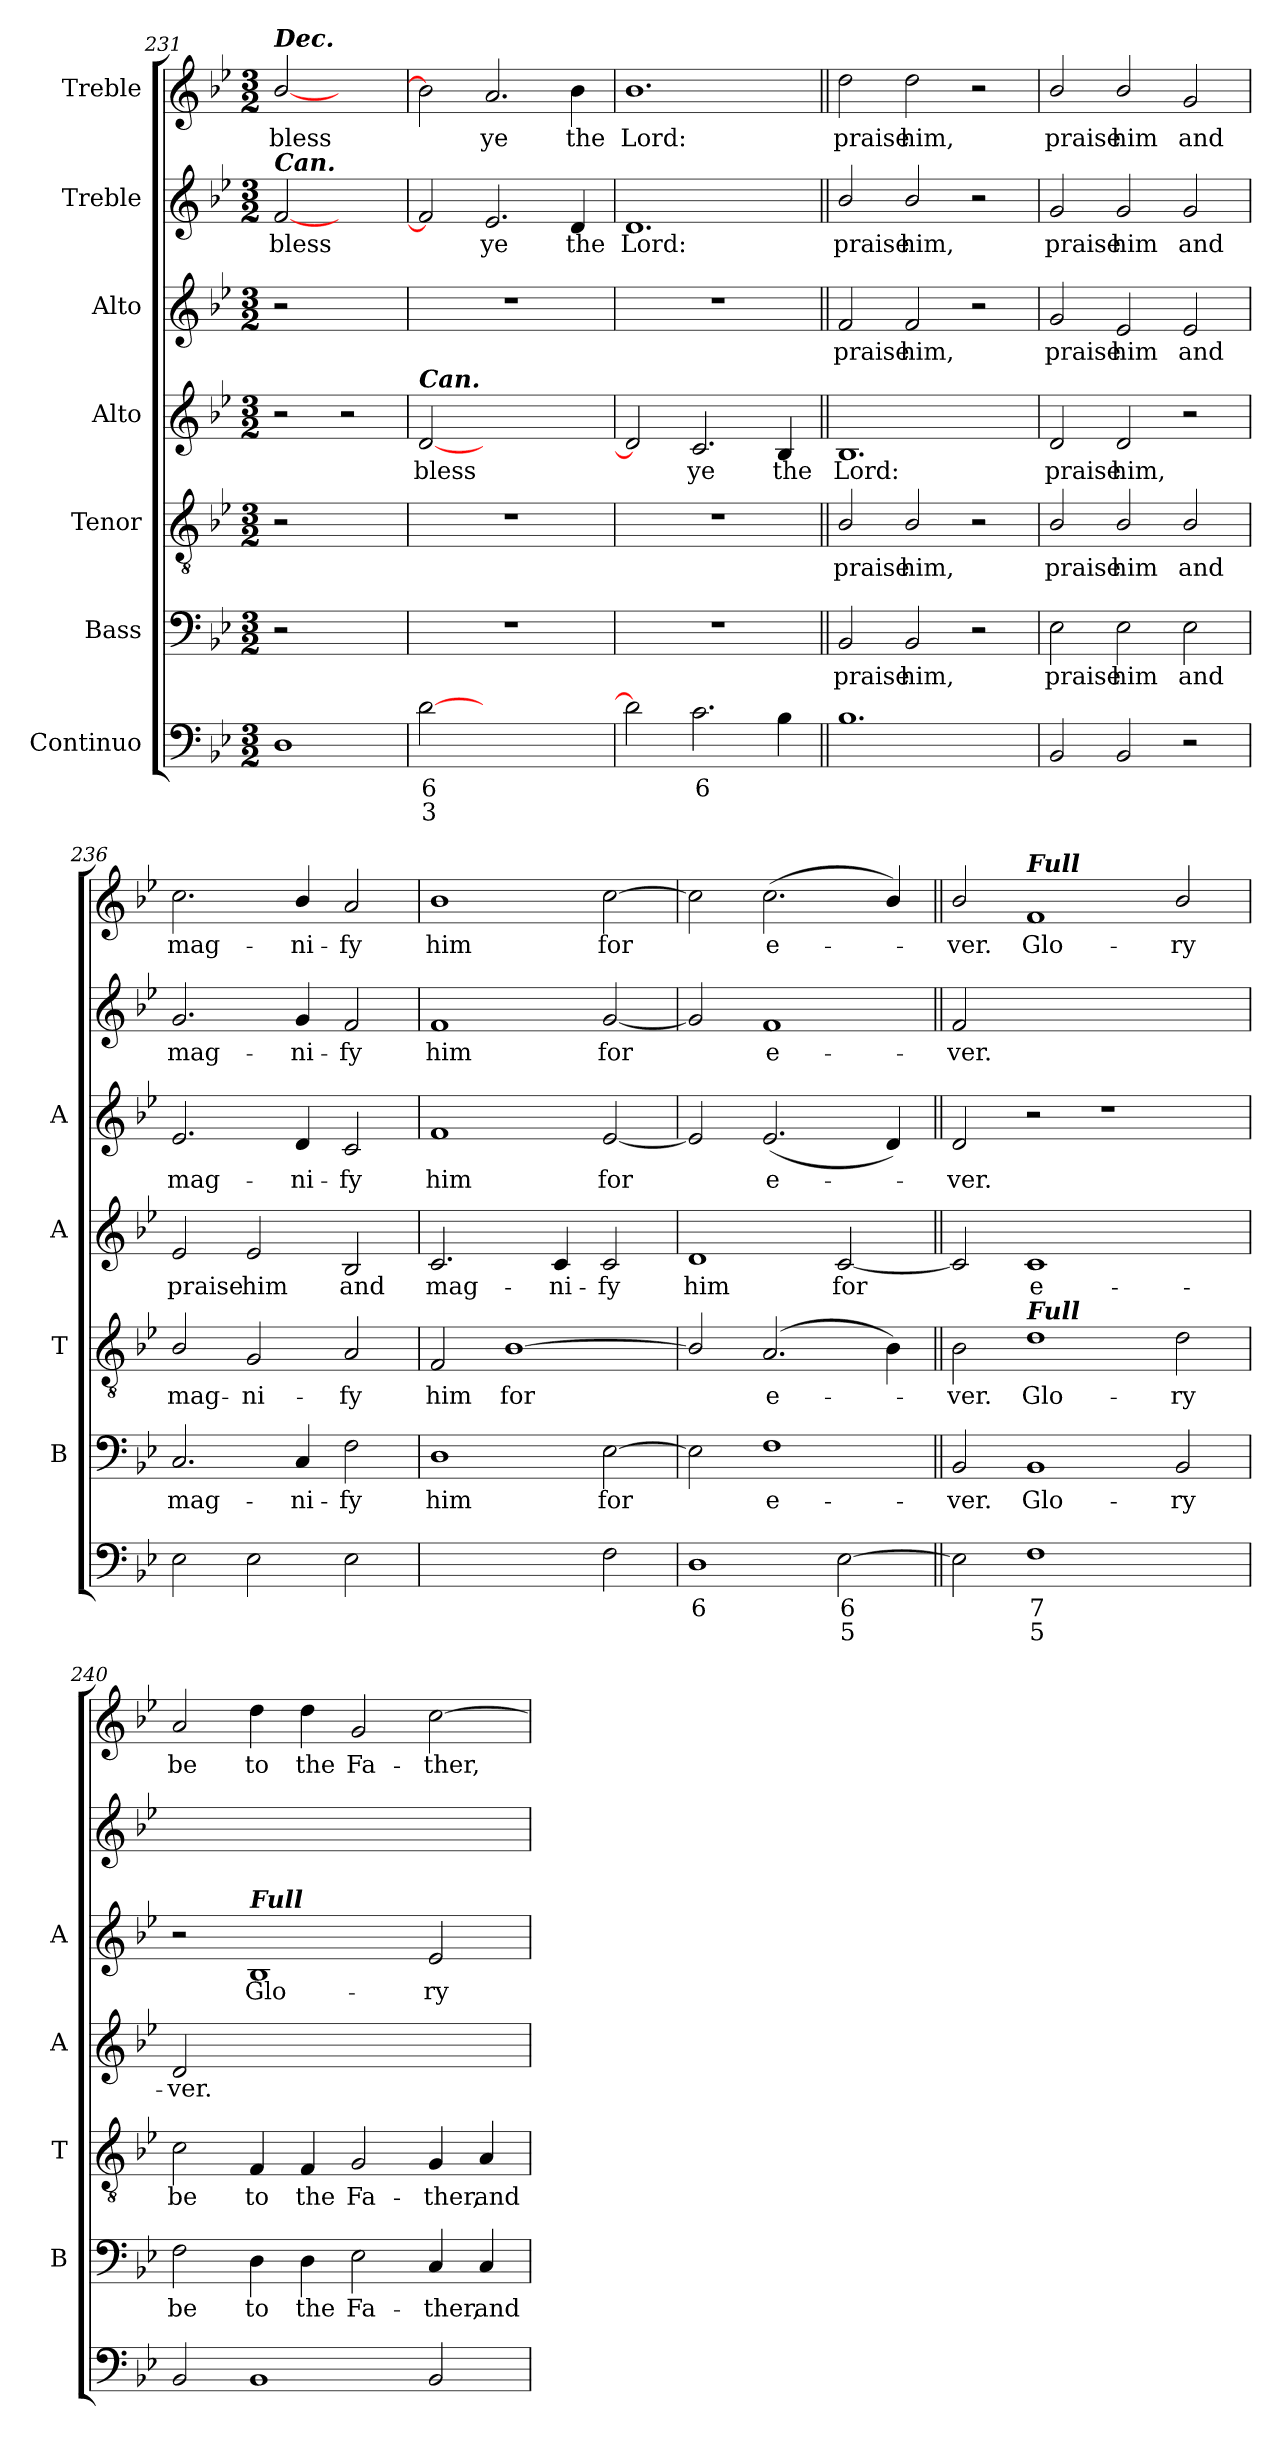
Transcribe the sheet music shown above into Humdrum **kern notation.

**kern	**text	**text	**kern	**text	**kern	**text	**kern	**text	**kern	**text	**kern	**text	**kern	**text
*part7	*part7	*part7	*part6	*part6	*part5	*part5	*part4	*part4	*part3	*part3	*part2	*part2	*part1	*part1
*staff7	*staff7	*staff7	*staff6	*staff6	*staff5	*staff5	*staff4	*staff4	*staff3	*staff3	*staff2	*staff2	*staff1	*staff1
*I"Continuo	*	*	*I"Bass	*	*I"Tenor	*	*I"Alto	*	*I"Alto	*	*I"Treble	*	*I"Treble	*
*	*	*	*I'B	*	*I'T	*	*I'A	*	*I'A	*	*	*	*	*
*clefF4	*	*	*clefF4	*	*clefGv2	*	*clefG2	*	*clefG2	*	*clefG2	*	*clefG2	*
*k[b-e-]	*	*	*k[b-e-]	*	*k[b-e-]	*	*k[b-e-]	*	*k[b-e-]	*	*k[b-e-]	*	*k[b-e-]	*
*B-:	*	*	*B-:	*	*B-:	*	*B-:	*	*B-:	*	*B-:	*	*B-:	*
*M3/2	*	*	*M3/2	*	*M3/2	*	*M3/2	*	*M3/2	*	*M3/2	*	*M3/2	*
=231	=231	=231	=231	=231	=231	=231	=231	=231	=231	=231	=231	=231	=231	=231
!	!	!	!	!	!	!	!	!	!	!	!	!	!LO:TX:a:Bi:t=Dec.	!
!	!	!	!	!	!	!	!	!	!	!	!LO:TX:a:Bi:t=Can.	!	!	!
!	!	!	!	!	!	!	!	!	!	!	!	!LO:LY:b	!	!LO:LY:b
1D	.	.	2r	.	2r	.	2r	.	2r	.	[2f/	bless	[2b-/	bless
.	.	.	2ryy	.	2ryy	.	2r	.	2ryy	.	2ryy	.	2ryy	.
=232	=232	=232	=232	=232	=232	=232	=232	=232	=232	=232	=232	=232	=232	=232
!	!	!	!	!	!	!	!LO:TX:a:Bi:t=Can.	!	!	!	!	!	!	!
!	!LO:LY:b	!LO:LY:b	!	!	!	!	!	!LO:LY:b	!	!	!	!	!	!
[2d\	6	3	1.r	.	1.r	.	[2d/	bless	1.r	.	2f/]	.	2b-\]	.
!	!	!	!	!	!	!	!	!	!	!	!	!LO:LY:b	!	!LO:LY:b
1ryy	.	.	.	.	.	.	1ryy	.	.	.	2.e-/	ye	2.a/	ye
!	!	!	!	!	!	!	!	!	!	!	!	!LO:LY:b	!	!LO:LY:b
.	.	.	.	.	.	.	.	.	.	.	4d/	the	4b-\	the
=233	=233	=233	=233	=233	=233	=233	=233	=233	=233	=233	=233	=233	=233	=233
!	!	!	!	!	!	!	!	!	!	!	!	!LO:LY:b	!	!LO:LY:b
2d\]	.	.	1.r	.	1.r	.	2d/]	.	1.r	.	1.d	Lord:	1.b-	Lord:
!	!LO:LY:b	!	!	!	!	!	!	!LO:LY:b	!	!	!	!	!	!
2.c\	6	.	.	.	.	.	2.c/	ye	.	.	.	.	.	.
!	!	!	!	!	!	!	!	!LO:LY:b	!	!	!	!	!	!
4B-\	.	.	.	.	.	.	4B-/	the	.	.	.	.	.	.
=234||	=234||	=234||	=234||	=234||	=234||	=234||	=234||	=234||	=234||	=234||	=234||	=234||	=234||	=234||
!	!	!	!	!LO:LY:b	!	!LO:LY:b	!	!LO:LY:b	!	!LO:LY:b	!	!LO:LY:b	!	!LO:LY:b
1.B-	.	.	2BB-/	praise	2B-/	praise	1.B-	Lord:	2f/	praise	2b-/	praise	2dd\	praise
!	!	!	!	!LO:LY:b	!	!LO:LY:b	!	!	!	!LO:LY:b	!	!LO:LY:b	!	!LO:LY:b
.	.	.	2BB-/	him,	2B-/	him,	.	.	2f/	him,	2b-/	him,	2dd\	him,
.	.	.	2r	.	2r	.	.	.	2r	.	2r	.	2r	.
!!LO:PB:g=z
=235	=235	=235	=235	=235	=235	=235	=235	=235	=235	=235	=235	=235	=235	=235
!	!	!	!	!LO:LY:b	!	!LO:LY:b	!	!LO:LY:b	!	!LO:LY:b	!	!LO:LY:b	!	!LO:LY:b
2BB-/	.	.	2E-\	praise	2B-/	praise	2d/	praise	2g/	praise	2g/	praise	2b-/	praise
!	!	!	!	!LO:LY:b	!	!LO:LY:b	!	!LO:LY:b	!	!LO:LY:b	!	!LO:LY:b	!	!LO:LY:b
2BB-/	.	.	2E-\	him	2B-/	him	2d/	him,	2e-/	him	2g/	him	2b-/	him
!	!	!	!	!LO:LY:b	!	!LO:LY:b	!	!	!	!LO:LY:b	!	!LO:LY:b	!	!LO:LY:b
2r	.	.	2E-\	and	2B-/	and	2r	.	2e-/	and	2g/	and	2g/	and
!!LO:LB:g=z
=236	=236	=236	=236	=236	=236	=236	=236	=236	=236	=236	=236	=236	=236	=236
!	!	!	!	!LO:LY:b	!	!LO:LY:b	!	!LO:LY:b	!	!LO:LY:b	!	!LO:LY:b	!	!LO:LY:b
2E-\	.	.	2.C/	mag-	2B-/	mag-	2e-/	praise	2.e-/	mag-	2.g/	mag-	2.cc\	mag-
!	!	!	!	!	!	!LO:LY:b	!	!LO:LY:b	!	!	!	!	!	!
2E-\	.	.	.	.	2G/	-ni-	2e-/	him	.	.	.	.	.	.
!	!	!	!	!LO:LY:b	!	!	!	!	!	!LO:LY:b	!	!LO:LY:b	!	!LO:LY:b
.	.	.	4C/	-ni-	.	.	.	.	4d/	-ni-	4g/	-ni-	4b-/	-ni-
!	!	!	!	!LO:LY:b	!	!LO:LY:b	!	!LO:LY:b	!	!LO:LY:b	!	!LO:LY:b	!	!LO:LY:b
2E-\	.	.	2F\	-fy	2A/	-fy	2B-/	and	2c/	-fy	2f/	-fy	2a/	-fy
=237	=237	=237	=237	=237	=237	=237	=237	=237	=237	=237	=237	=237	=237	=237
!	!LO:LY:b	!	!	!LO:LY:b	!	!LO:LY:b	!	!LO:LY:b	!	!LO:LY:b	!	!LO:LY:b	!	!LO:LY:b
[2C/yy	7	.	1D	him	2F/	him	2.c/	mag-	1f	him	1f	him	1b-	him
!	!LO:LY:b	!	!	!	!	!LO:LY:b	!	!	!	!	!	!	!	!
2C/yy]	5	.	.	.	[1B-	for	.	.	.	.	.	.	.	.
!	!	!	!	!	!	!	!	!LO:LY:b	!	!	!	!	!	!
.	.	.	.	.	.	.	4c/	-ni-	.	.	.	.	.	.
!	!	!	!	!LO:LY:b	!	!	!	!LO:LY:b	!	!LO:LY:b	!	!LO:LY:b	!	!LO:LY:b
2F\	.	.	[2E-\	for	.	.	2c/	-fy	[2e-/	for	[2g/	for	[2cc\	for
=238	=238	=238	=238	=238	=238	=238	=238	=238	=238	=238	=238	=238	=238	=238
!	!LO:LY:b	!	!	!	!	!	!	!LO:LY:b	!	!	!	!	!	!
1D	6	.	2E-\]	.	2B-/]	.	1d	him	2e-/]	.	2g/]	.	2cc\]	.
!	!	!	!	!LO:LY:b	!	!LO:LY:b	!	!	!	!LO:LY:b	!	!LO:LY:b	!	!LO:LY:b
.	.	.	1F	e-	(<2.A/	e-	.	.	(<2.e-/	e-	1f	e-	(<2.cc\	e-
!	!LO:LY:b	!LO:LY:b	!	!	!	!	!	!LO:LY:b	!	!	!	!	!	!
[2E-\	6	5	.	.	.	.	[2c/	for	.	.	.	.	.	.
.	.	.	.	.	4B-\)	.	.	.	4d/)	.	.	.	4b-/)	.
=239||	=239||	=239||	=239||	=239||	=239||	=239||	=239||	=239||	=239||	=239||	=239||	=239||	=239||	=239||
*	*	*	*	*	*	*	*	*	*	*	*	*	*MM160	*
!	!	!	!	!LO:LY:b	!	!LO:LY:b	!	!	!	!LO:LY:b	!	!LO:LY:b	!	!LO:LY:b
2E-\]	.	.	2BB-/	-ver.	2B-\	ver.	2c/]	.	2d/	ver.	2f/	-ver.	2b-/	ver.
!	!	!	!	!	!	!	!	!	!	!	!	!	!LO:TX:a:Bi:t=Full	!
!	!	!	!	!	!LO:TX:a:Bi:t=Full	!	!	!	!	!	!	!	!	!
!	!LO:LY:b	!LO:LY:b	!	!LO:LY:b	!	!LO:LY:b	!	!LO:LY:b	!	!	!	!	!	!LO:LY:b
1F	7	5	1BB-	Glo-	1d	Glo-	1c	e-	2r	.	1.ryy	.	1f	Glo-
.	.	.	.	.	.	.	.	.	1r	.	.	.	.	.
!	!	!	!	!LO:LY:b	!	!LO:LY:b	!	!	!	!	!	!	!	!LO:LY:b
2ryy	.	.	2BB-/	-ry	2d\	-ry	2ryy	.	.	.	.	.	2b-/	-ry
=240	=240	=240	=240	=240	=240	=240	=240	=240	=240	=240	=240	=240	=240	=240
!	!	!	!	!LO:LY:b	!	!LO:LY:b	!	!LO:LY:b	!	!	!	!	!	!LO:LY:b
2BB-/	.	.	2F\	be	2c\	be	2d/	-ver.	2r	.	1.ryy	.	2a/	be
!	!	!	!	!	!	!	!	!	!LO:TX:a:Bi:t=Full	!	!	!	!	!
!	!	!	!	!LO:LY:b	!	!LO:LY:b	!	!	!	!LO:LY:b	!	!	!	!LO:LY:b
1BB-	.	.	4D\	to	4F/	to	1.ryy	.	1B-	Glo-	.	.	4dd\	to
!	!	!	!	!LO:LY:b	!	!LO:LY:b	!	!	!	!	!	!	!	!LO:LY:b
.	.	.	4D\	the	4F/	the	.	.	.	.	.	.	4dd\	the
!	!	!	!	!LO:LY:b	!	!LO:LY:b	!	!	!	!	!	!	!	!LO:LY:b
.	.	.	2E-\	Fa-	2G/	Fa-	.	.	.	.	.	.	2g/	Fa-
!	!	!	!	!LO:LY:b	!	!LO:LY:b	!	!	!	!LO:LY:b	!	!	!	!LO:LY:b
2BB-/	.	.	4C/	-ther,	4G/	-ther,	.	.	2e-/	-ry	2ryy	.	[2cc\	-ther,
!	!	!	!	!LO:LY:b	!	!LO:LY:b	!	!	!	!	!	!	!	!
.	.	.	4C/	and	4A/	and	.	.	.	.	.	.	.	.
=	=	=	=	=	=	=	=	=	=	=	=	=	=	=
*-	*-	*-	*-	*-	*-	*-	*-	*-	*-	*-	*-	*-	*-	*-
